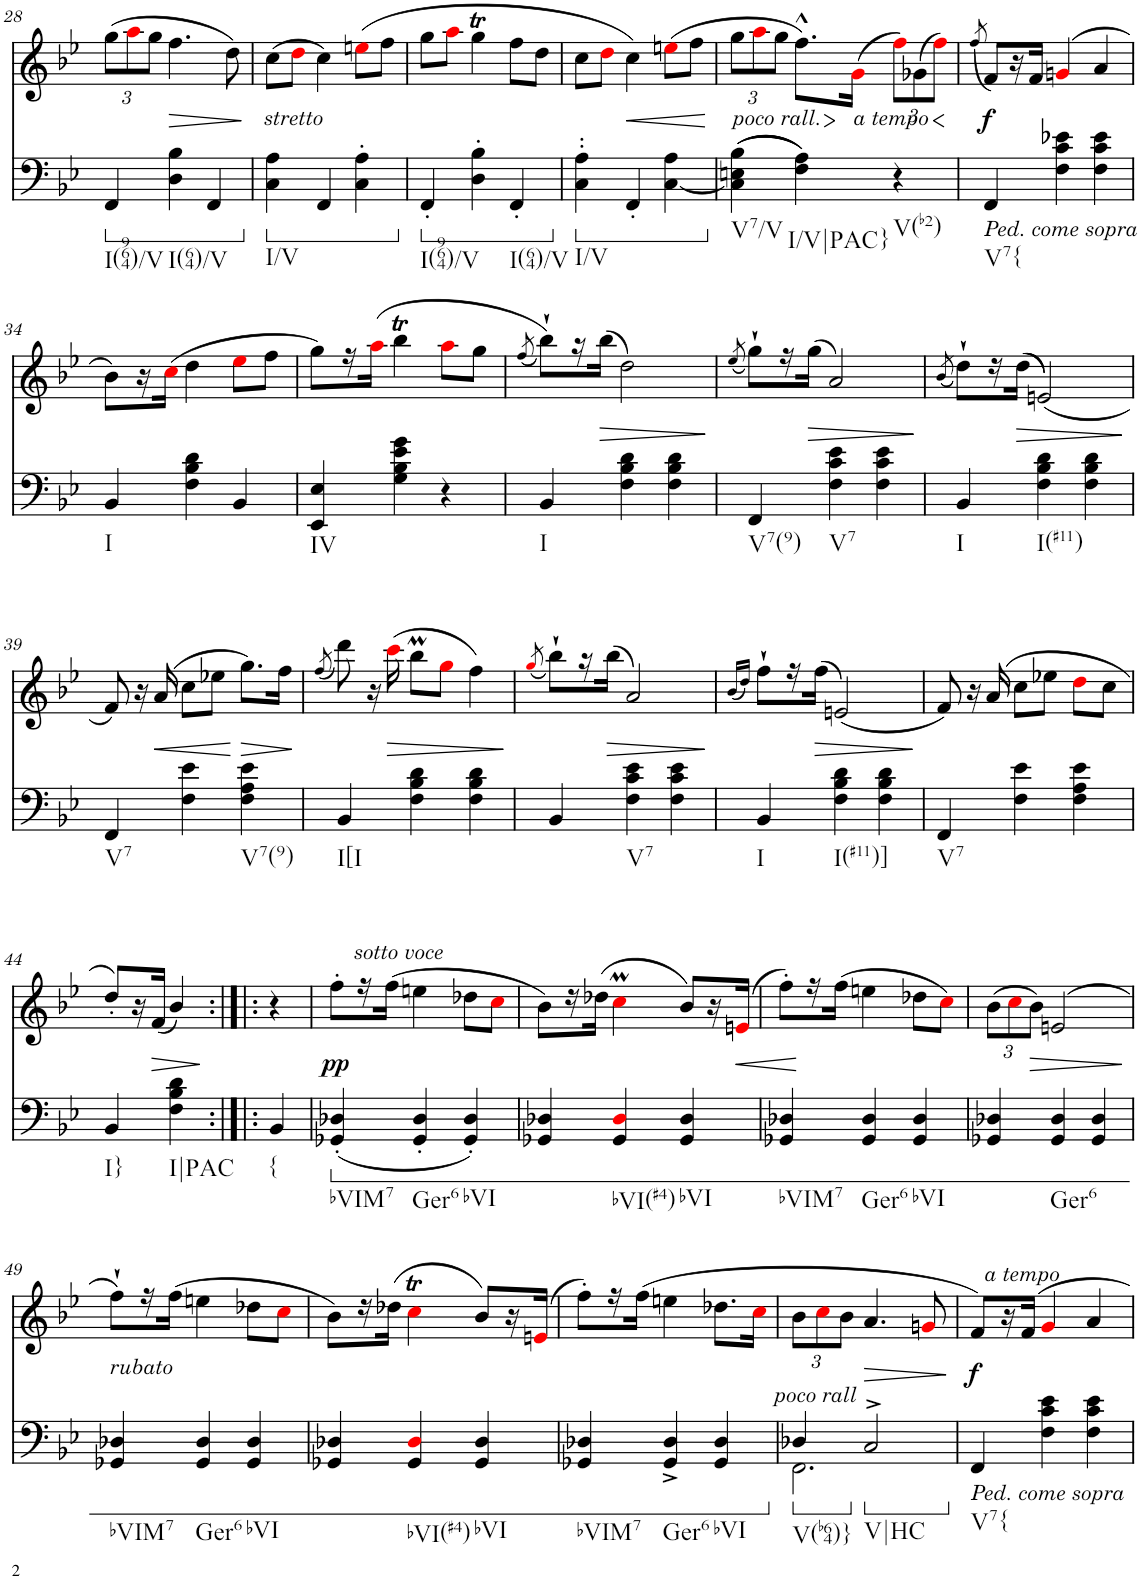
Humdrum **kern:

**kern	**kern	**dynam
*part2	*part1	*part1
*staff2	*staff1	*staff1
*I"piano	*I"piano	*
*I'Pno	*I'Pno	*
!!LO:PB:g=z
*clefF4	*clefG2	*
*k[b-e-]	*k[b-e-]	*
*B-:	*B-:	*
*M3/4	*M3/4	*
*ped	*	*
*	*Xbrackettup	*
=28	=28	=28
!LO:TX:b:t=I(964)/V	!	!
4FF/	(12gg\L	.
.	12aai\	.
.	12gg\J	.
!LO:TX:b:t=I(64)/V	!	!
!	!	!LO:HP:b
4D\ 4B-\	4.ff\	>
4FF/	.	.
.	8dd\)	.
.	.	]
=29	=29	=29
*Xped	*	*
*ped	*	*
!	!LO:TX:b:i:t=stretto	!
!LO:TX:b:t=I/V	!	!
4C\ 4A\	(8cc\L	.
.	8ddi\J	.
4FF/	4cc\)	.
4C\' 4A\'	(8eeni\L	.
.	8ff\J	.
=30	=30	=30
*Xped	*	*
*ped	*	*
!LO:TX:b:t=I(964)/V	!	!
4FF'/	8gg\L	.
.	8aai\J	.
4D\' 4B-\'	4ggT\	.
!LO:TX:b:t=I(64)/V	!	!
4FF'/	8ff\L	.
.	8dd\J	.
=31	=31	=31
*Xped	*	*
*ped	*	*
!LO:TX:b:t=I/V	!	!
4C\' 4A\'	8cc\L	.
.	8ddi\J	.
!	!	!LO:HP:b
4FF'/	4cc\)	<
[4C\ 4A\	(8eeni\L	.
.	8ff\J	.
.	.	[
=32	=32	=32
*Xped	*	*
!	!LO:TX:b:i:t=poco rall.	!
!LO:TX:b:t=V7/V	!	!
!	!	!LO:HP:b
((4C\] 4En\ 4B-\	12gg\L	>
.	12aai\	.
.	12gg\J	.
!LO:TX:b:t=I/V|PAC}	!	!
4F\ 4A\))	8.ff^^\L)	]
!	!LO:TX:b:i:t=a tempo	!
!	!	!LO:HP:b
.	(16gi\Jk	<
!LO:TX:b:t=V(b2)	!	!
4r	12ffi\L)	.
.	(12g-X\	.
.	12ffi\J)	.
=33	=33	=33
.	(8qff/	.
!LO:TX:b:i:t=Ped. come sopra	!	!
!LO:TX:b:t=V7{	!	!
!	!	!LO:DY:b
4FF/	8f/L)	f
.	16r	[
.	16f/JJ	.
4F\ 4c\ 4e-X\	(4gni/	.
4F\ 4c\ 4e-\	4a/	.
!!LO:LB:g=z
=34	=34	=34
!LO:TX:b:t=I	!	!
4BB-/	8b-\L)	.
.	16r	.
.	(16cci\JJ	.
4F\ 4B-\ 4d\	4dd\	.
4BB-/	8ee-i\L	.
.	8ff\J	.
=35	=35	=35
!LO:TX:b:t=IV	!	!
4EE-/ 4E-/	8gg\L)	.
.	16r	.
.	(16aai\JJ	.
4G\ 4B-\ 4e-\ 4g\	4bb-T\	.
4r	8aai\L	.
.	8gg\J	.
=36	=36	=36
.	(8qff/	.
!LO:TX:b:t=I	!	!
4BB-/	8bb-`\L))	.
.	16r	.
!	!	!LO:HP:b
.	(16bb-\JJ	>
4F\ 4B-\ 4d\	2dd\)	.
4F\ 4B-\ 4d\	.	.
.	.	]
=37	=37	=37
.	(8qee-/	.
!LO:TX:b:t=V7(9)	!	!
4FF/	8gg`\L)	.
.	16r	.
!	!	!LO:HP:b
.	(16gg\JJ	>
!LO:TX:b:t=V7	!	!
4F\ 4c\ 4e-\	2a/)	.
4F\ 4c\ 4e-\	.	.
.	.	]
=38	=38	=38
.	(8qb-/	.
!LO:TX:b:t=I	!	!
4BB-/	8dd`\L)	.
.	16r	.
!	!	!LO:HP:b
.	((16dd\JJ	>
!LO:TX:b:t=I(#11)	!	!
4F\ 4B-\ 4d\	(2en/))	.
4F\ 4B-\ 4d\	.	.
.	.	]
!!LO:LB:g=z
=39	=39	=39
!LO:TX:b:t=V7	!	!
4FF/	8f/)	.
.	16r	.
!	!	!LO:HP:b
.	(16a/	<
4F\ 4e-\	8cc\L	.
.	8ee-X\J	.
!LO:TX:b:t=V7(9)	!	!
!	!	!LO:HP:n=1:b
4F\ 4A\ 4e-\	8.gg\L)	[ >
.	16ff\Jk	.
.	.	]
=40	=40	=40
.	(8qff/	.
!LO:TX:b:t=I[I	!	!
4BB-/	8ddd\)	.
.	16r	.
!	!	!LO:HP:b
.	(16ccci\	>
4F\ 4B-\ 4d\	8bb-M\L	.
.	8ggi\J	.
4F\ 4B-\ 4d\	4ff\)	.
.	.	]
=41	=41	=41
.	(8qggi/	.
4BB-/	8bb-`\L)	.
.	16r	.
!	!	!LO:HP:b
.	(16bb-\JJ	>
!LO:TX:b:t=V7	!	!
4F\ 4c\ 4e-\	2a/)	.
4F\ 4c\ 4e-\	.	.
.	.	]
=42	=42	=42
.	(16qb-/LL	.
.	16qdd/JJ)	.
!LO:TX:b:t=I	!	!
4BB-/	8ff`\L	.
.	16r	.
!	!	!LO:HP:b
.	(16ff\JJ	>
!LO:TX:b:t=I(#11)]	!	!
4F\ 4B-\ 4d\	(2en/)	.
4F\ 4B-\ 4d\	.	.
.	.	]
=43	=43	=43
!LO:TX:b:t=V7	!	!
4FF/	8f/)	.
.	16r	.
.	(16a/	.
4F\ 4e-\	8cc\L	.
.	8ee-X\J	.
4F\ 4A\ 4e-\	8ddi\L	.
.	8cc\J	.
!!LO:LB:g=z
=44	=44	=44
!LO:TX:b:t=I}	!	!
4BB-/	8dd'/L)	.
.	16r	.
!	!	!LO:HP:b
.	(16f/JJ	>
!LO:TX:b:t=I|PAC	!	!
4F\ 4B-\ 4d\	4b-/)	.
.	.	]
=44X2:|!|:	=44X2:|!|:	=44X2:|!|:
!LO:TX:b:t={	!	!
4BB-/	4r	.
=45	=45	=45
*ped	*	*
!	!LO:TX:b:i:t=sotto voce	!
!LO:TX:b:t=bVIM7	!	!
!	!	!LO:DY:b
(4GG-X/' 4D-X/'	8ff'\L	pp
.	16r	.
.	(16ff\JJ	.
!LO:TX:b:t=Ger6	!	!
4GG-/' 4D-/'	4een\	.
!LO:TX:b:t=bVI	!	!
4GG-/' 4D-/')	8dd-X\L	.
.	8cci\J	.
=46	=46	=46
4GG-X/ 4D-X/	8b-\L)	.
.	16r	.
.	(16dd-X\JJ	.
!LO:TX:b:t=bVI(#4)	!	!
4GG-/ 4D-i/	4ccMi\	.
!LO:TX:b:t=bVI	!	!
4GG-/ 4D-/	8b-/L)	.
.	16r	.
!	!	!LO:HP:b
.	(16eni/JJ	<
=47	=47	=47
!LO:TX:b:t=bVIM7	!	!
4GG-X/ 4D-X/	8ff'\L)	.
.	16r	[
.	(16ff\JJ	.
!LO:TX:b:t=Ger6	!	!
4GG-/ 4D-/	4een\	.
!LO:TX:b:t=bVI	!	!
4GG-/ 4D-/	8dd-X\L	.
.	8cci\J)	.
=48	=48	=48
4GG-X/ 4D-X/	(12b-\L	.
.	12cci\	.
!	!	!LO:HP:b
.	12b-\J)	>
!LO:TX:b:t=Ger6	!	!
4GG-/ 4D-/	(2en/	.
4GG-/ 4D-/	.	.
.	.	]
!!LO:LB:g=z
=49	=49	=49
!	!LO:TX:b:i:t=rubato	!
!LO:TX:b:t=bVIM7	!	!
4GG-X/ 4D-X/	8ff`\L)	.
.	16r	.
.	(16ff\JJ	.
!LO:TX:b:t=Ger6	!	!
4GG-/ 4D-/	4een\	.
!LO:TX:b:t=bVI	!	!
4GG-/ 4D-/	8dd-X\L	.
.	8cci\J	.
=50	=50	=50
4GG-X/ 4D-X/	8b-\L)	.
.	16r	.
.	(16dd-X\JJ	.
!LO:TX:b:t=bVI(#4)	!	!
4GG-/ 4D-i/	4ccTi\	.
!LO:TX:b:t=bVI	!	!
4GG-/ 4D-/	8b-/L)	.
.	16r	.
.	(16eni/JJ	.
=51	=51	=51
!LO:TX:b:t=bVIM7	!	!
4GG-X/ 4D-X/	8ff'\L)	.
.	16r	.
.	(16ff\JJ	.
!LO:TX:b:t=Ger6	!	!
4GG-/^ 4D-/^	4een\	.
!LO:TX:b:t=bVI	!	!
4GG-/ 4D-/	8.dd-X\L	.
.	16cci\Jk	.
=52	=52	=52
*Xped	*	*
*ped	*	*
*^	*	*
!	!	!LO:TX:b:i:t=poco rall	!
!LO:TX:b:t=V(b64)}	!	!	!
4D-X/	2.FF\	12b-\L	.
.	.	12cci\	.
.	.	12b-\J	.
*Xped	*	*	*
*ped	*	*	*
!LO:TX:b:t=V|HC	!	!	!
!	!	!	!LO:HP:b
2C^/	.	4.a/	>
.	.	8gni/	.
*v	*v	*	*
.	.	]
=53	=53	=53
*Xped	*	*
!	!LO:TX:b:i:t=a tempo	!
!LO:TX:b:i:t=Ped. come sopra	!	!
!LO:TX:b:t=V7{	!	!
!	!	!LO:DY:b
4FF/	8f/L)	f
.	16r	.
.	16f/JJ	.
4F\ 4c\ 4e-\	4gi/	.
4F\ 4c\ 4e-\	4a/	.
=	=	=
*-	*-	*-
